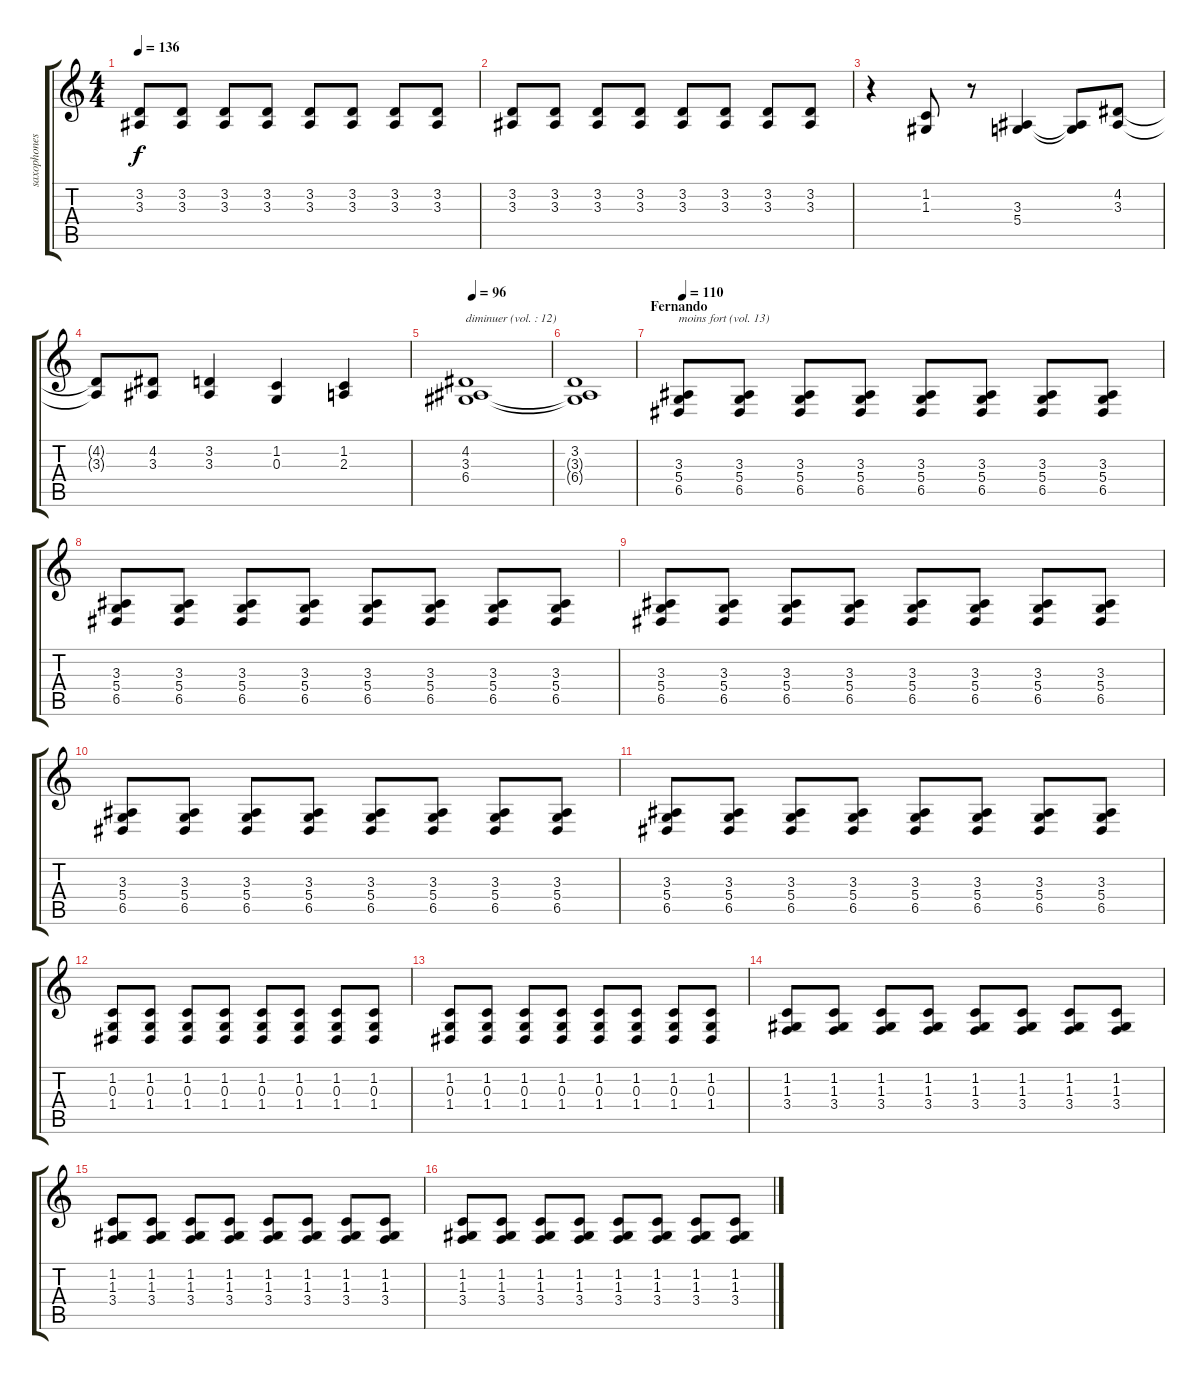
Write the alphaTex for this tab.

\track ("saxophones" "saxophones") {instrument tenorsax}
\staff {score tabs}
\tuning (E4 B3 G3 D3 A2 E2) {hide}
\ts (4 4)
\tempo 136
\clef g2
\ks c
(3.2 3.3).8{dy f} (3.2 3.3).8 (3.2 3.3).8 (3.2 3.3).8 (3.2 3.3).8 (3.2 3.3).8 (3.2 3.3).8 (3.2 3.3).8 |
(3.2 3.3).8 (3.2 3.3).8 (3.2 3.3).8 (3.2 3.3).8 (3.2 3.3).8 (3.2 3.3).8 (3.2 3.3).8 (3.2 3.3).8 |
r.4 (1.2 1.3).8 r.8 (3.3 5.4).4 (3.3{t} 5.4{t}).8 (4.2 3.3).8 |
(4.2{t} 3.3{t}).8 (4.2 3.3).8 (3.2 3.3).4 (1.2 0.3).4 (1.2 2.3).4 |
\tempo 96
(4.2 3.3 6.4).1{txt "diminuer (vol. : 12)" volume 12} |
(3.2 3.3{t} 6.4{t}).1 |
\section ("" "Fernando")
\tempo 110
(3.3 5.4 6.5).8{txt "moins fort (vol. 13)" volume 13} (3.3 5.4 6.5).8 (3.3 5.4 6.5).8 (3.3 5.4 6.5).8 (3.3 5.4 6.5).8 (3.3 5.4 6.5).8 (3.3 5.4 6.5).8 (3.3 5.4 6.5).8 |
(3.3 5.4 6.5).8 (3.3 5.4 6.5).8 (3.3 5.4 6.5).8 (3.3 5.4 6.5).8 (3.3 5.4 6.5).8 (3.3 5.4 6.5).8 (3.3 5.4 6.5).8 (3.3 5.4 6.5).8 |
(3.3 5.4 6.5).8 (3.3 5.4 6.5).8 (3.3 5.4 6.5).8 (3.3 5.4 6.5).8 (3.3 5.4 6.5).8 (3.3 5.4 6.5).8 (3.3 5.4 6.5).8 (3.3 5.4 6.5).8 |
(3.3 5.4 6.5).8 (3.3 5.4 6.5).8 (3.3 5.4 6.5).8 (3.3 5.4 6.5).8 (3.3 5.4 6.5).8 (3.3 5.4 6.5).8 (3.3 5.4 6.5).8 (3.3 5.4 6.5).8 |
(3.3 5.4 6.5).8 (3.3 5.4 6.5).8 (3.3 5.4 6.5).8 (3.3 5.4 6.5).8 (3.3 5.4 6.5).8 (3.3 5.4 6.5).8 (3.3 5.4 6.5).8 (3.3 5.4 6.5).8 |
(1.2 0.3 1.4).8 (1.2 0.3 1.4).8 (1.2 0.3 1.4).8 (1.2 0.3 1.4).8 (1.2 0.3 1.4).8 (1.2 0.3 1.4).8 (1.2 0.3 1.4).8 (1.2 0.3 1.4).8 |
(1.2 0.3 1.4).8 (1.2 0.3 1.4).8 (1.2 0.3 1.4).8 (1.2 0.3 1.4).8 (1.2 0.3 1.4).8 (1.2 0.3 1.4).8 (1.2 0.3 1.4).8 (1.2 0.3 1.4).8 |
(1.2 1.3 3.4).8 (1.2 1.3 3.4).8 (1.2 1.3 3.4).8 (1.2 1.3 3.4).8 (1.2 1.3 3.4).8 (1.2 1.3 3.4).8 (1.2 1.3 3.4).8 (1.2 1.3 3.4).8 |
(1.2 1.3 3.4).8 (1.2 1.3 3.4).8 (1.2 1.3 3.4).8 (1.2 1.3 3.4).8 (1.2 1.3 3.4).8 (1.2 1.3 3.4).8 (1.2 1.3 3.4).8 (1.2 1.3 3.4).8 |
(1.2 1.3 3.4).8 (1.2 1.3 3.4).8 (1.2 1.3 3.4).8 (1.2 1.3 3.4).8 (1.2 1.3 3.4).8 (1.2 1.3 3.4).8 (1.2 1.3 3.4).8 (1.2 1.3 3.4).8
